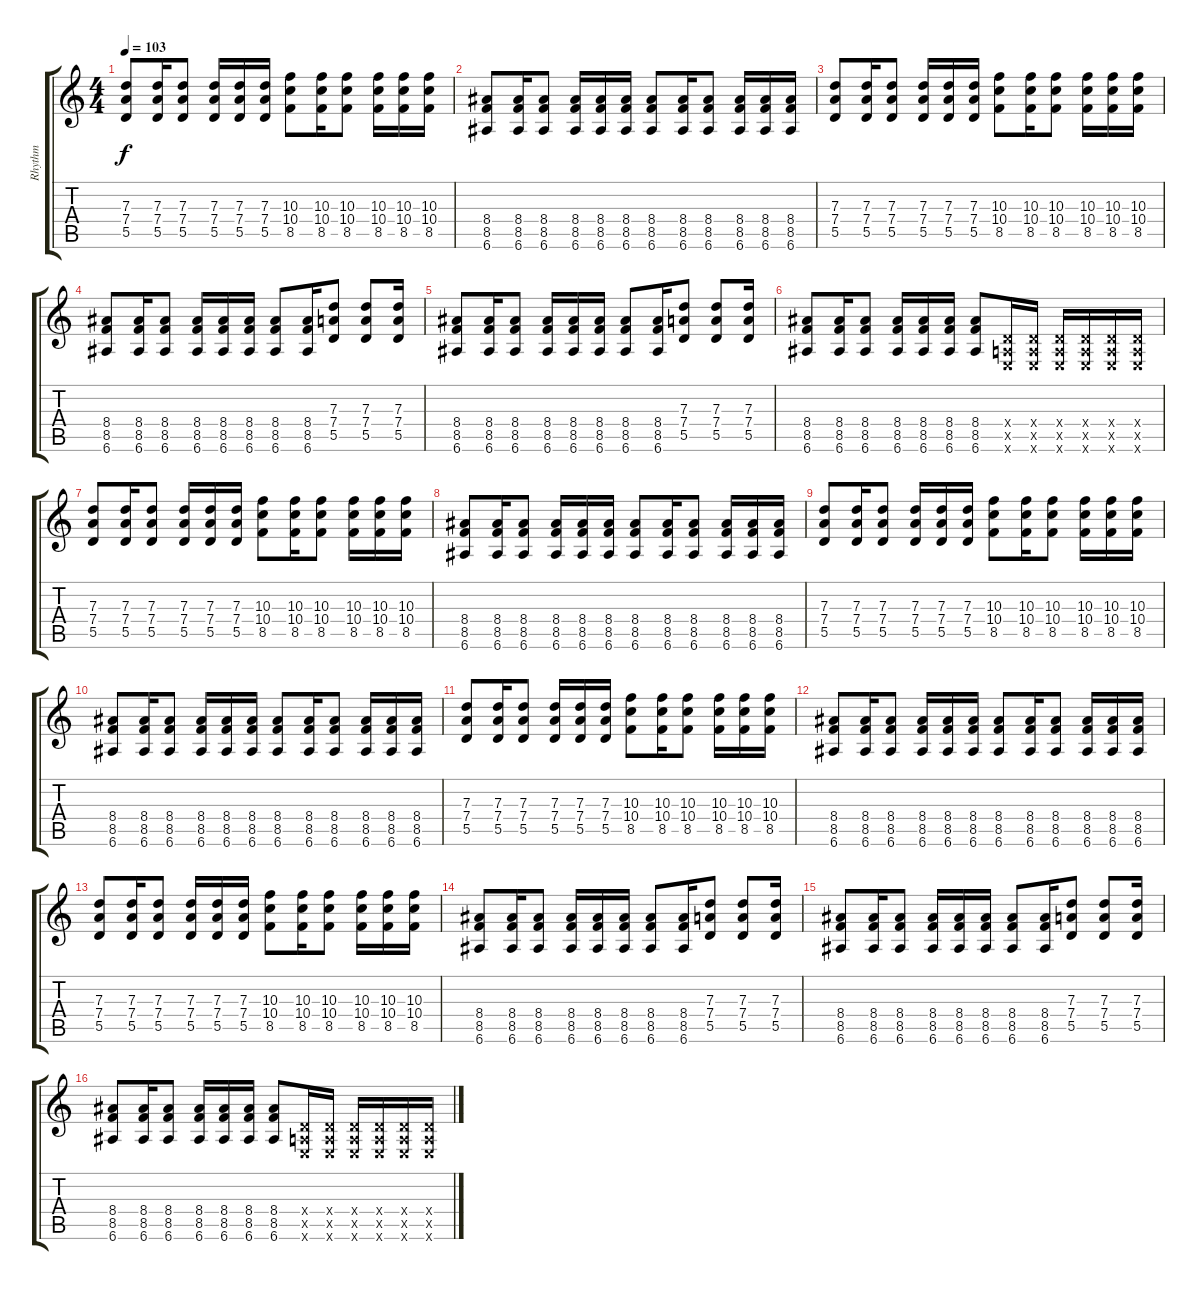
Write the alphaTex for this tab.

\track ("Rhythm" "Rhythm") {instrument acousticguitarsteel}
\staff {score tabs}
\tuning (E4 B3 G3 D3 A2 E2) {hide}
\ts (4 4)
\tempo 103
\clef g2
\ks c
(7.3 7.4 5.5).8{dy f} (7.3 7.4 5.5).16 (7.3 7.4 5.5).8 (7.3 7.4 5.5).16 (7.3 7.4 5.5).16 (7.3 7.4 5.5).16 (10.3 10.4 8.5).8 (10.3 10.4 8.5).16 (10.3 10.4 8.5).8 (10.3 10.4 8.5).16 (10.3 10.4 8.5).16 (10.3 10.4 8.5).16 |
(8.4 8.5 6.6).8 (8.4 8.5 6.6).16 (8.4 8.5 6.6).8 (8.4 8.5 6.6).16 (8.4 8.5 6.6).16 (8.4 8.5 6.6).16 (8.4 8.5 6.6).8 (8.4 8.5 6.6).16 (8.4 8.5 6.6).8 (8.4 8.5 6.6).16 (8.4 8.5 6.6).16 (8.4 8.5 6.6).16 |
(7.3 7.4 5.5).8 (7.3 7.4 5.5).16 (7.3 7.4 5.5).8 (7.3 7.4 5.5).16 (7.3 7.4 5.5).16 (7.3 7.4 5.5).16 (10.3 10.4 8.5).8 (10.3 10.4 8.5).16 (10.3 10.4 8.5).8 (10.3 10.4 8.5).16 (10.3 10.4 8.5).16 (10.3 10.4 8.5).16 |
(8.4 8.5 6.6).8 (8.4 8.5 6.6).16 (8.4 8.5 6.6).8 (8.4 8.5 6.6).16 (8.4 8.5 6.6).16 (8.4 8.5 6.6).16 (8.4 8.5 6.6).8 (8.4 8.5 6.6).16 (7.3 7.4 5.5).8 (7.3 7.4 5.5).8 (7.3 7.4 5.5).16 |
(8.4 8.5 6.6).8 (8.4 8.5 6.6).16 (8.4 8.5 6.6).8 (8.4 8.5 6.6).16 (8.4 8.5 6.6).16 (8.4 8.5 6.6).16 (8.4 8.5 6.6).8 (8.4 8.5 6.6).16 (7.3 7.4 5.5).8 (7.3 7.4 5.5).8 (7.3 7.4 5.5).16 |
(8.4 8.5 6.6).8 (8.4 8.5 6.6).16 (8.4 8.5 6.6).8 (8.4 8.5 6.6).16 (8.4 8.5 6.6).16 (8.4 8.5 6.6).16 (8.4 8.5 6.6).8 (0.4{x} 0.5{x} 0.6{x}).16 (0.4{x} 0.5{x} 0.6{x}).16 (0.4{x} 0.5{x} 0.6{x}).16 (0.4{x} 0.5{x} 0.6{x}).16 (0.4{x} 0.5{x} 0.6{x}).16 (0.4{x} 0.5{x} 0.6{x}).16 |
(7.3 7.4 5.5).8 (7.3 7.4 5.5).16 (7.3 7.4 5.5).8 (7.3 7.4 5.5).16 (7.3 7.4 5.5).16 (7.3 7.4 5.5).16 (10.3 10.4 8.5).8 (10.3 10.4 8.5).16 (10.3 10.4 8.5).8 (10.3 10.4 8.5).16 (10.3 10.4 8.5).16 (10.3 10.4 8.5).16 |
(8.4 8.5 6.6).8 (8.4 8.5 6.6).16 (8.4 8.5 6.6).8 (8.4 8.5 6.6).16 (8.4 8.5 6.6).16 (8.4 8.5 6.6).16 (8.4 8.5 6.6).8 (8.4 8.5 6.6).16 (8.4 8.5 6.6).8 (8.4 8.5 6.6).16 (8.4 8.5 6.6).16 (8.4 8.5 6.6).16 |
(7.3 7.4 5.5).8 (7.3 7.4 5.5).16 (7.3 7.4 5.5).8 (7.3 7.4 5.5).16 (7.3 7.4 5.5).16 (7.3 7.4 5.5).16 (10.3 10.4 8.5).8 (10.3 10.4 8.5).16 (10.3 10.4 8.5).8 (10.3 10.4 8.5).16 (10.3 10.4 8.5).16 (10.3 10.4 8.5).16 |
(8.4 8.5 6.6).8 (8.4 8.5 6.6).16 (8.4 8.5 6.6).8 (8.4 8.5 6.6).16 (8.4 8.5 6.6).16 (8.4 8.5 6.6).16 (8.4 8.5 6.6).8 (8.4 8.5 6.6).16 (8.4 8.5 6.6).8 (8.4 8.5 6.6).16 (8.4 8.5 6.6).16 (8.4 8.5 6.6).16 |
(7.3 7.4 5.5).8 (7.3 7.4 5.5).16 (7.3 7.4 5.5).8 (7.3 7.4 5.5).16 (7.3 7.4 5.5).16 (7.3 7.4 5.5).16 (10.3 10.4 8.5).8 (10.3 10.4 8.5).16 (10.3 10.4 8.5).8 (10.3 10.4 8.5).16 (10.3 10.4 8.5).16 (10.3 10.4 8.5).16 |
(8.4 8.5 6.6).8 (8.4 8.5 6.6).16 (8.4 8.5 6.6).8 (8.4 8.5 6.6).16 (8.4 8.5 6.6).16 (8.4 8.5 6.6).16 (8.4 8.5 6.6).8 (8.4 8.5 6.6).16 (8.4 8.5 6.6).8 (8.4 8.5 6.6).16 (8.4 8.5 6.6).16 (8.4 8.5 6.6).16 |
(7.3 7.4 5.5).8 (7.3 7.4 5.5).16 (7.3 7.4 5.5).8 (7.3 7.4 5.5).16 (7.3 7.4 5.5).16 (7.3 7.4 5.5).16 (10.3 10.4 8.5).8 (10.3 10.4 8.5).16 (10.3 10.4 8.5).8 (10.3 10.4 8.5).16 (10.3 10.4 8.5).16 (10.3 10.4 8.5).16 |
(8.4 8.5 6.6).8 (8.4 8.5 6.6).16 (8.4 8.5 6.6).8 (8.4 8.5 6.6).16 (8.4 8.5 6.6).16 (8.4 8.5 6.6).16 (8.4 8.5 6.6).8 (8.4 8.5 6.6).16 (7.3 7.4 5.5).8 (7.3 7.4 5.5).8 (7.3 7.4 5.5).16 |
(8.4 8.5 6.6).8 (8.4 8.5 6.6).16 (8.4 8.5 6.6).8 (8.4 8.5 6.6).16 (8.4 8.5 6.6).16 (8.4 8.5 6.6).16 (8.4 8.5 6.6).8 (8.4 8.5 6.6).16 (7.3 7.4 5.5).8 (7.3 7.4 5.5).8 (7.3 7.4 5.5).16 |
(8.4 8.5 6.6).8 (8.4 8.5 6.6).16 (8.4 8.5 6.6).8 (8.4 8.5 6.6).16 (8.4 8.5 6.6).16 (8.4 8.5 6.6).16 (8.4 8.5 6.6).8 (0.4{x} 0.5{x} 0.6{x}).16 (0.4{x} 0.5{x} 0.6{x}).16 (0.4{x} 0.5{x} 0.6{x}).16 (0.4{x} 0.5{x} 0.6{x}).16 (0.4{x} 0.5{x} 0.6{x}).16 (0.4{x} 0.5{x} 0.6{x}).16
